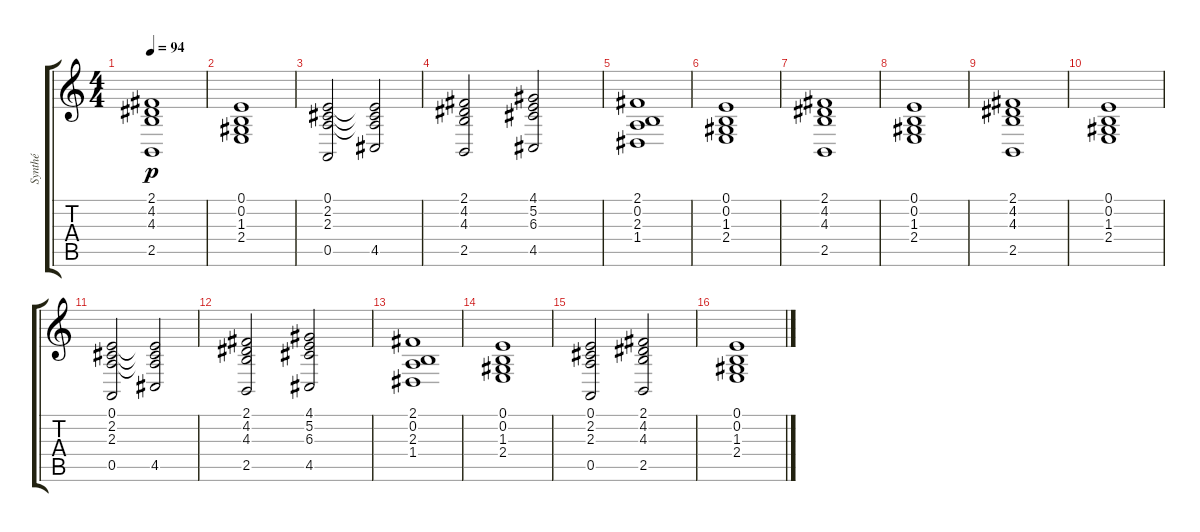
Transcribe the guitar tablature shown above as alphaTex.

\track ("Synthé" "Synthé") {instrument electricpiano2}
\staff {score tabs}
\tuning (E4 B3 G3 D3 A2 E2) {hide}
\ts (4 4)
\tempo 94
\clef g2
\ks c
(2.1 4.2 4.3 2.5).1{dy p} |
(0.1 0.2 1.3 2.4).1 |
(0.1 2.2 2.3 0.5).2 (0.1{t} 2.2{t} 2.3{t} 4.5).2 |
(2.1 4.2 4.3 2.5).2 (4.1 5.2 6.3 4.5).2 |
(2.1 0.2 2.3 1.4).1 |
(0.1 0.2 1.3 2.4).1 |
(2.1 4.2 4.3 2.5).1 |
(0.1 0.2 1.3 2.4).1 |
(2.1 4.2 4.3 2.5).1 |
(0.1 0.2 1.3 2.4).1 |
(0.1 2.2 2.3 0.5).2 (0.1{t} 2.2{t} 2.3{t} 4.5).2 |
(2.1 4.2 4.3 2.5).2 (4.1 5.2 6.3 4.5).2 |
(2.1 0.2 2.3 1.4).1 |
(0.1 0.2 1.3 2.4).1 |
(0.1 2.2 2.3 0.5).2 (2.1 4.2 4.3 2.5).2 |
(0.1 0.2 1.3 2.4).1
